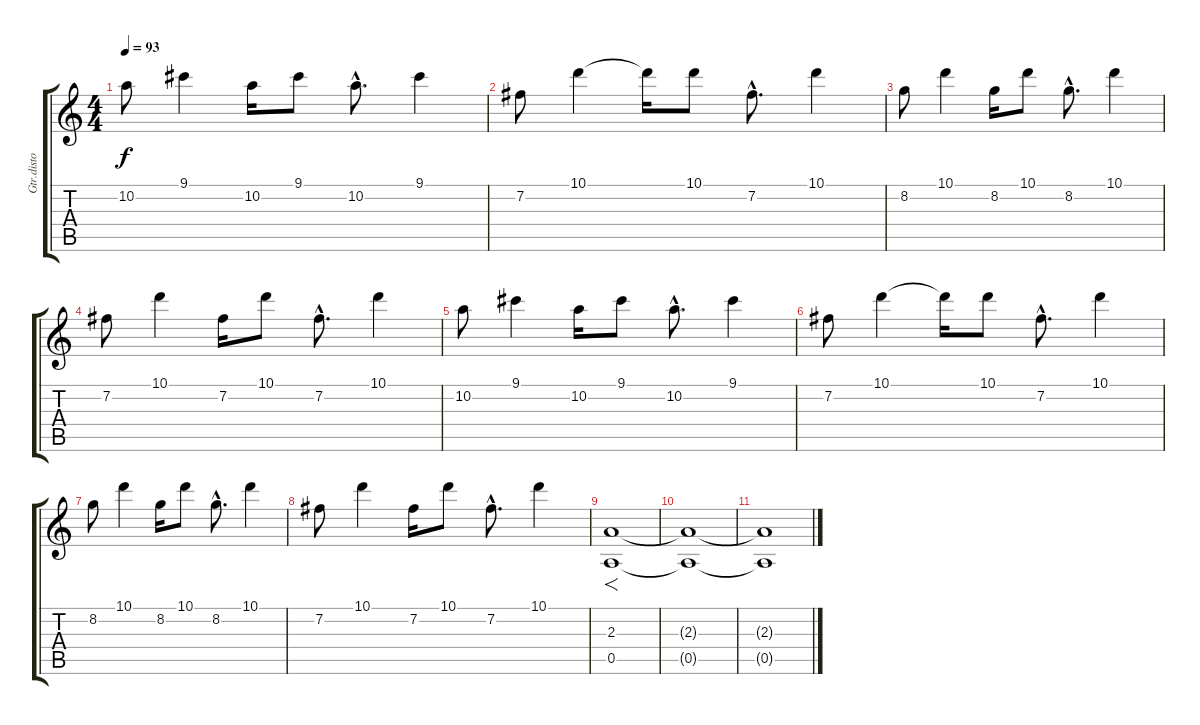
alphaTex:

\track ("Gtr.disto" "Gtr.disto") {instrument distortionguitar}
\staff {score tabs}
\tuning (E4 B3 G3 D3 A2 E2) {hide}
\ts (4 4)
\tempo 93
\clef g2
\ks c
10.2.8{dy f} 9.1.4 10.2.16 9.1.8 10.2{hac}.8{d} 9.1.4 |
7.2.8 10.1.4 10.1{t}.16 10.1.8 7.2{hac}.8{d} 10.1.4 |
8.2.8 10.1.4 8.2.16 10.1.8 8.2{hac}.8{d} 10.1.4 |
7.2.8 10.1.4 7.2.16 10.1.8 7.2{hac}.8{d} 10.1.4 |
10.2.8 9.1.4 10.2.16 9.1.8 10.2{hac}.8{d} 9.1.4 |
7.2.8 10.1.4 10.1{t}.16 10.1.8 7.2{hac}.8{d} 10.1.4 |
8.2.8 10.1.4 8.2.16 10.1.8 8.2{hac}.8{d} 10.1.4 |
7.2.8 10.1.4 7.2.16 10.1.8 7.2{hac}.8{d} 10.1.4 |
(2.3 0.5).1{f balance 12} |
(2.3{t} 0.5{t}).1 |
(2.3{t} 0.5{t}).1
